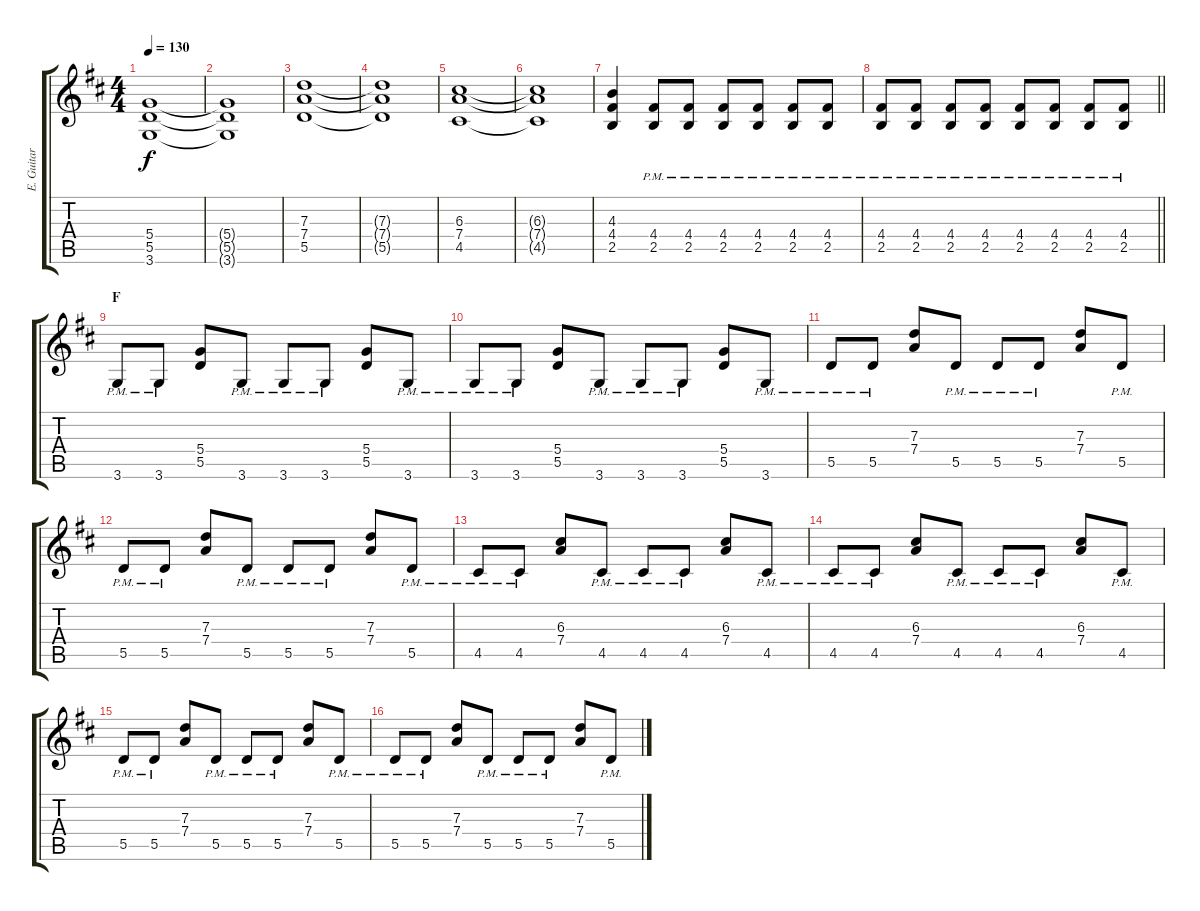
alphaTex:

\track ("E. Guitar III" "E. Guitar ") {instrument overdrivenguitar}
\staff {score tabs}
\tuning (E4 B3 G3 D3 A2 E2) {hide}
\ts (4 4)
\tempo 130
\clef g2
\ks d
(5.4 5.5 3.6).1{dy f} |
(5.4{t} 5.5{t} 3.6{t}).1 |
(7.3 7.4 5.5).1 |
(7.3{t} 7.4{t} 5.5{t}).1 |
(6.3 7.4 4.5).1 |
(6.3{t} 7.4{t} 4.5{t}).1 |
(4.3 4.4 2.5).4 (4.4{pm} 2.5{pm}).8 (4.4{pm} 2.5{pm}).8 (4.4{pm} 2.5{pm}).8 (4.4{pm} 2.5{pm}).8 (4.4{pm} 2.5{pm}).8 (4.4{pm} 2.5{pm}).8 |
\barLineRight lightlight
(4.4{pm} 2.5{pm}).8 (4.4{pm} 2.5{pm}).8 (4.4{pm} 2.5{pm}).8 (4.4{pm} 2.5{pm}).8 (4.4{pm} 2.5{pm}).8 (4.4{pm} 2.5{pm}).8 (4.4{pm} 2.5{pm}).8 (4.4{pm} 2.5{pm}).8 |
\section ("" "F")
3.6{pm}.8 3.6{pm}.8 (5.4 5.5).8 3.6{pm}.8 3.6{pm}.8 3.6{pm}.8 (5.4 5.5).8 3.6{pm}.8 |
3.6{pm}.8 3.6{pm}.8 (5.4 5.5).8 3.6{pm}.8 3.6{pm}.8 3.6{pm}.8 (5.4 5.5).8 3.6{pm}.8 |
5.5{pm}.8 5.5{pm}.8 (7.3 7.4).8 5.5{pm}.8 5.5{pm}.8 5.5{pm}.8 (7.3 7.4).8 5.5{pm}.8 |
5.5{pm}.8 5.5{pm}.8 (7.3 7.4).8 5.5{pm}.8 5.5{pm}.8 5.5{pm}.8 (7.3 7.4).8 5.5{pm}.8 |
4.5{pm}.8 4.5{pm}.8 (6.3 7.4).8 4.5{pm}.8 4.5{pm}.8 4.5{pm}.8 (6.3 7.4).8 4.5{pm}.8 |
4.5{pm}.8 4.5{pm}.8 (6.3 7.4).8 4.5{pm}.8 4.5{pm}.8 4.5{pm}.8 (6.3 7.4).8 4.5{pm}.8 |
5.5{pm}.8 5.5{pm}.8 (7.3 7.4).8 5.5{pm}.8 5.5{pm}.8 5.5{pm}.8 (7.3 7.4).8 5.5{pm}.8 |
5.5{pm}.8 5.5{pm}.8 (7.3 7.4).8 5.5{pm}.8 5.5{pm}.8 5.5{pm}.8 (7.3 7.4).8 5.5{pm}.8
